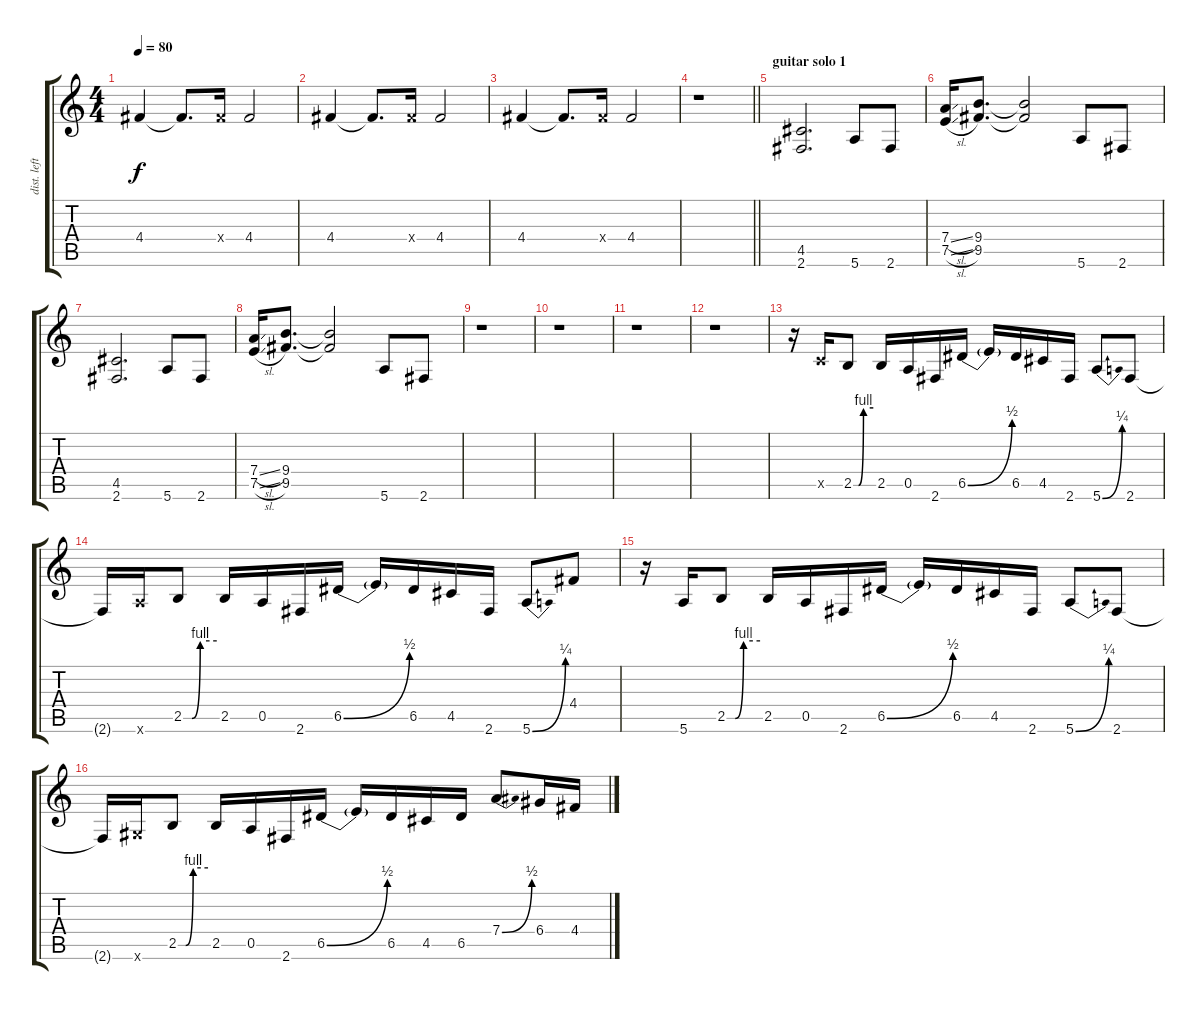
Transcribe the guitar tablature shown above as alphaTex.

\track ("dist. left 1" "dist. left") {instrument overdrivenguitar}
\staff {score tabs}
\tuning (E4 B3 G3 D3 A2 E2) {hide}
\ts (4 4)
\tempo 80
\clef g2
\ks c
4.4.4{dy f} 4.4{t}.8{d} 4.4{x}.16 4.4.2 |
4.4.4 4.4{t}.8{d} 4.4{x}.16 4.4.2 |
4.4.4 4.4{t}.8{d} 4.4{x}.16 4.4.2 |
\barLineRight lightlight
r.1 |
\section ("" "guitar solo 1")
(4.5 2.6).2{d} 5.6.8 2.6.8 |
(7.4{sl} 7.5{sl}).16 (9.4 9.5).8{d} (9.4{t} 9.5{t}).2 5.6.8 2.6.8 |
(4.5 2.6).2{d} 5.6.8 2.6.8 |
(7.4{sl} 7.5{sl}).16 (9.4 9.5).8{d} (9.4{t} 9.5{t}).2 5.6.8 2.6.8 |
r.1 |
r.1 |
r.1 |
r.1 |
r.16 3.5{x}.16 2.5{be (custom 0 0 15 0 30 4 60 4)}.8 2.5.16 0.5.16 2.6.16 6.5{be (bend 0 0 60 2)}.16 6.5{t}.16 6.5.16 4.5.16 2.6.16 5.6{be (bend 0 0 60 1)}.8 2.6.8 |
2.6{t}.16 5.6{x}.16 2.5{be (custom 0 0 15 0 30 4 60 4)}.8 2.5.16 0.5.16 2.6.16 6.5{be (bend 0 0 60 2)}.16 6.5{t}.16 6.5.16 4.5.16 2.6.16 5.6{be (bend 0 0 60 1)}.8 4.4.8 |
r.16 5.6.16 2.5{be (custom 0 0 15 0 30 4 60 4)}.8 2.5.16 0.5.16 2.6.16 6.5{be (bend 0 0 60 2)}.16 6.5{t}.16 6.5.16 4.5.16 2.6.16 5.6{be (bend 0 0 60 1)}.8 2.6.8 |
2.6{t}.16 4.6{x}.16 2.5{be (custom 0 0 15 0 30 4 60 4)}.8 2.5.16 0.5.16 2.6.16 6.5{be (bend 0 0 60 2)}.16 6.5{t}.16 6.5.16 4.5.16 6.5.16 7.4{be (bend 0 0 60 2)}.8 6.4.16 4.4.16
